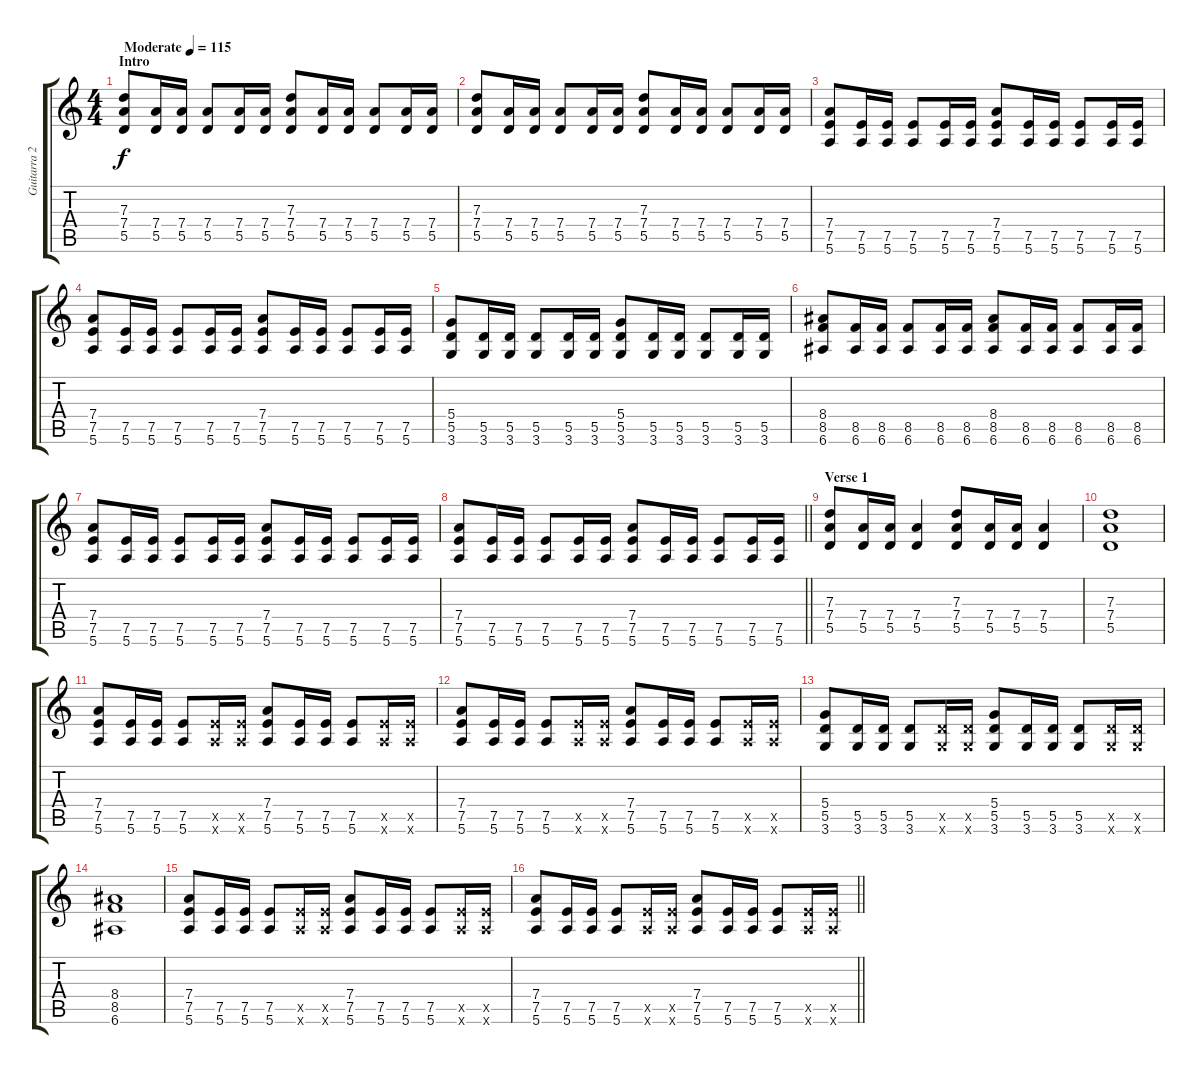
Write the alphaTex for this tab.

\track ("Guitarra 2" "Guitarra 2") {instrument overdrivenguitar}
\staff {score tabs}
\tuning (E4 B3 G3 D3 A2 E2) {hide}
\ts (4 4)
\section ("" "Intro")
\tempo (115 "Moderate")
\clef g2
\ks c
(7.3 7.4 5.5).8{dy f instrument overdrivenguitar} (7.4 5.5).16 (7.4 5.5).16 (7.4 5.5).8 (7.4 5.5).16 (7.4 5.5).16 (7.3 7.4 5.5).8 (7.4 5.5).16 (7.4 5.5).16 (7.4 5.5).8 (7.4 5.5).16 (7.4 5.5).16 |
(7.3 7.4 5.5).8 (7.4 5.5).16 (7.4 5.5).16 (7.4 5.5).8 (7.4 5.5).16 (7.4 5.5).16 (7.3 7.4 5.5).8 (7.4 5.5).16 (7.4 5.5).16 (7.4 5.5).8 (7.4 5.5).16 (7.4 5.5).16 |
(7.4 7.5 5.6).8 (7.5 5.6).16 (7.5 5.6).16 (7.5 5.6).8 (7.5 5.6).16 (7.5 5.6).16 (7.4 7.5 5.6).8 (7.5 5.6).16 (7.5 5.6).16 (7.5 5.6).8 (7.5 5.6).16 (7.5 5.6).16 |
(7.4 7.5 5.6).8 (7.5 5.6).16 (7.5 5.6).16 (7.5 5.6).8 (7.5 5.6).16 (7.5 5.6).16 (7.4 7.5 5.6).8 (7.5 5.6).16 (7.5 5.6).16 (7.5 5.6).8 (7.5 5.6).16 (7.5 5.6).16 |
(5.4 5.5 3.6).8 (5.5 3.6).16 (5.5 3.6).16 (5.5 3.6).8 (5.5 3.6).16 (5.5 3.6).16 (5.4 5.5 3.6).8 (5.5 3.6).16 (5.5 3.6).16 (5.5 3.6).8 (5.5 3.6).16 (5.5 3.6).16 |
(8.4 8.5 6.6).8 (8.5 6.6).16 (8.5 6.6).16 (8.5 6.6).8 (8.5 6.6).16 (8.5 6.6).16 (8.4 8.5 6.6).8 (8.5 6.6).16 (8.5 6.6).16 (8.5 6.6).8 (8.5 6.6).16 (8.5 6.6).16 |
(7.4 7.5 5.6).8 (7.5 5.6).16 (7.5 5.6).16 (7.5 5.6).8 (7.5 5.6).16 (7.5 5.6).16 (7.4 7.5 5.6).8 (7.5 5.6).16 (7.5 5.6).16 (7.5 5.6).8 (7.5 5.6).16 (7.5 5.6).16 |
\barLineRight lightlight
(7.4 7.5 5.6).8 (7.5 5.6).16 (7.5 5.6).16 (7.5 5.6).8 (7.5 5.6).16 (7.5 5.6).16 (7.4 7.5 5.6).8 (7.5 5.6).16 (7.5 5.6).16 (7.5 5.6).8 (7.5 5.6).16 (7.5 5.6).16 |
\section ("" "Verse 1")
(7.3 7.4 5.5).8 (7.4 5.5).16 (7.4 5.5).16 (7.4 5.5).4 (7.3 7.4 5.5).8 (7.4 5.5).16 (7.4 5.5).16 (7.4 5.5).4 |
(7.3 7.4 5.5).1 |
(7.4 7.5 5.6).8 (7.5 5.6).16 (7.5 5.6).16 (7.5 5.6).8 (7.5{x} 5.6{x}).16 (7.5{x} 5.6{x}).16 (7.4 7.5 5.6).8 (7.5 5.6).16 (7.5 5.6).16 (7.5 5.6).8 (7.5{x} 5.6{x}).16 (7.5{x} 5.6{x}).16 |
(7.4 7.5 5.6).8 (7.5 5.6).16 (7.5 5.6).16 (7.5 5.6).8 (7.5{x} 5.6{x}).16 (7.5{x} 5.6{x}).16 (7.4 7.5 5.6).8 (7.5 5.6).16 (7.5 5.6).16 (7.5 5.6).8 (7.5{x} 5.6{x}).16 (7.5{x} 5.6{x}).16 |
(5.4 5.5 3.6).8 (5.5 3.6).16 (5.5 3.6).16 (5.5 3.6).8 (5.5{x} 3.6{x}).16 (5.5{x} 3.6{x}).16 (5.4 5.5 3.6).8 (5.5 3.6).16 (5.5 3.6).16 (5.5 3.6).8 (5.5{x} 3.6{x}).16 (5.5{x} 3.6{x}).16 |
(8.4 8.5 6.6).1 |
(7.4 7.5 5.6).8 (7.5 5.6).16 (7.5 5.6).16 (7.5 5.6).8 (7.5{x} 5.6{x}).16 (7.5{x} 5.6{x}).16 (7.4 7.5 5.6).8 (7.5 5.6).16 (7.5 5.6).16 (7.5 5.6).8 (7.5{x} 5.6{x}).16 (7.5{x} 5.6{x}).16 |
\barLineRight lightlight
(7.4 7.5 5.6).8 (7.5 5.6).16 (7.5 5.6).16 (7.5 5.6).8 (7.5{x} 5.6{x}).16 (7.5{x} 5.6{x}).16 (7.4 7.5 5.6).8 (7.5 5.6).16 (7.5 5.6).16 (7.5 5.6).8 (7.5{x} 5.6{x}).16 (7.5{x} 5.6{x}).16
